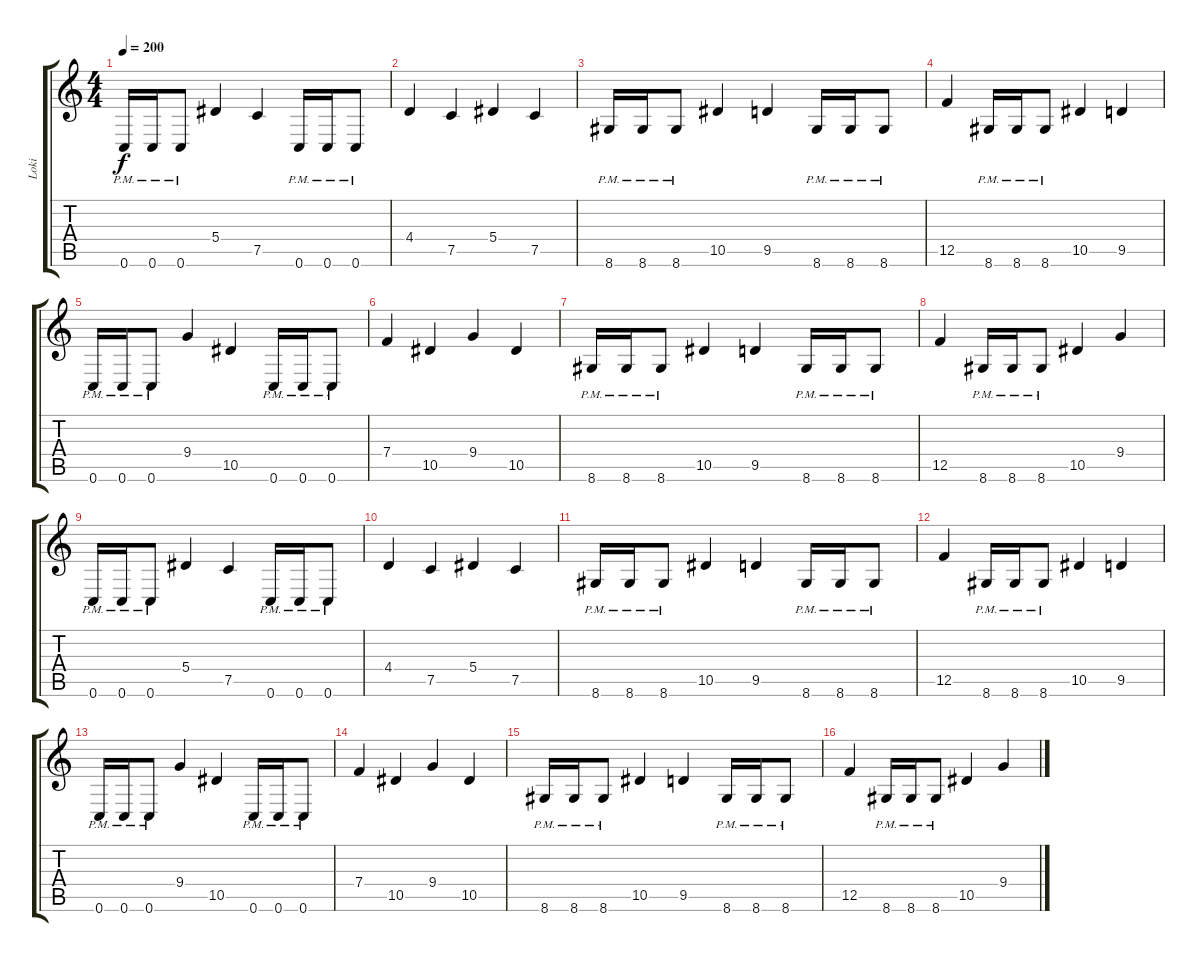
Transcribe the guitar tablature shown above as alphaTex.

\track ("Loki" "Loki") {instrument distortionguitar}
\staff {score tabs}
\tuning (C4 G3 Eb3 Bb2 F2 C2) {hide}
\ts (4 4)
\tempo 200
\clef g2
\ks c
0.6{pm}.16{dy f} 0.6{pm}.16 0.6{pm}.8 5.4.4 7.5.4 0.6{pm}.16 0.6{pm}.16 0.6{pm}.8 |
4.4.4 7.5.4 5.4.4 7.5.4 |
8.6{pm}.16 8.6{pm}.16 8.6{pm}.8 10.5.4 9.5.4 8.6{pm}.16 8.6{pm}.16 8.6{pm}.8 |
12.5.4 8.6{pm}.16 8.6{pm}.16 8.6{pm}.8 10.5.4 9.5.4 |
0.6{pm}.16 0.6{pm}.16 0.6{pm}.8 9.4.4 10.5.4 0.6{pm}.16 0.6{pm}.16 0.6{pm}.8 |
7.4.4 10.5.4 9.4.4 10.5.4 |
8.6{pm}.16 8.6{pm}.16 8.6{pm}.8 10.5.4 9.5.4 8.6{pm}.16 8.6{pm}.16 8.6{pm}.8 |
12.5.4 8.6{pm}.16 8.6{pm}.16 8.6{pm}.8 10.5.4 9.4.4 |
0.6{pm}.16 0.6{pm}.16 0.6{pm}.8 5.4.4 7.5.4 0.6{pm}.16 0.6{pm}.16 0.6{pm}.8 |
4.4.4 7.5.4 5.4.4 7.5.4 |
8.6{pm}.16 8.6{pm}.16 8.6{pm}.8 10.5.4 9.5.4 8.6{pm}.16 8.6{pm}.16 8.6{pm}.8 |
12.5.4 8.6{pm}.16 8.6{pm}.16 8.6{pm}.8 10.5.4 9.5.4 |
0.6{pm}.16 0.6{pm}.16 0.6{pm}.8 9.4.4 10.5.4 0.6{pm}.16 0.6{pm}.16 0.6{pm}.8 |
7.4.4 10.5.4 9.4.4 10.5.4 |
8.6{pm}.16 8.6{pm}.16 8.6{pm}.8 10.5.4 9.5.4 8.6{pm}.16 8.6{pm}.16 8.6{pm}.8 |
12.5.4 8.6{pm}.16 8.6{pm}.16 8.6{pm}.8 10.5.4 9.4.4
